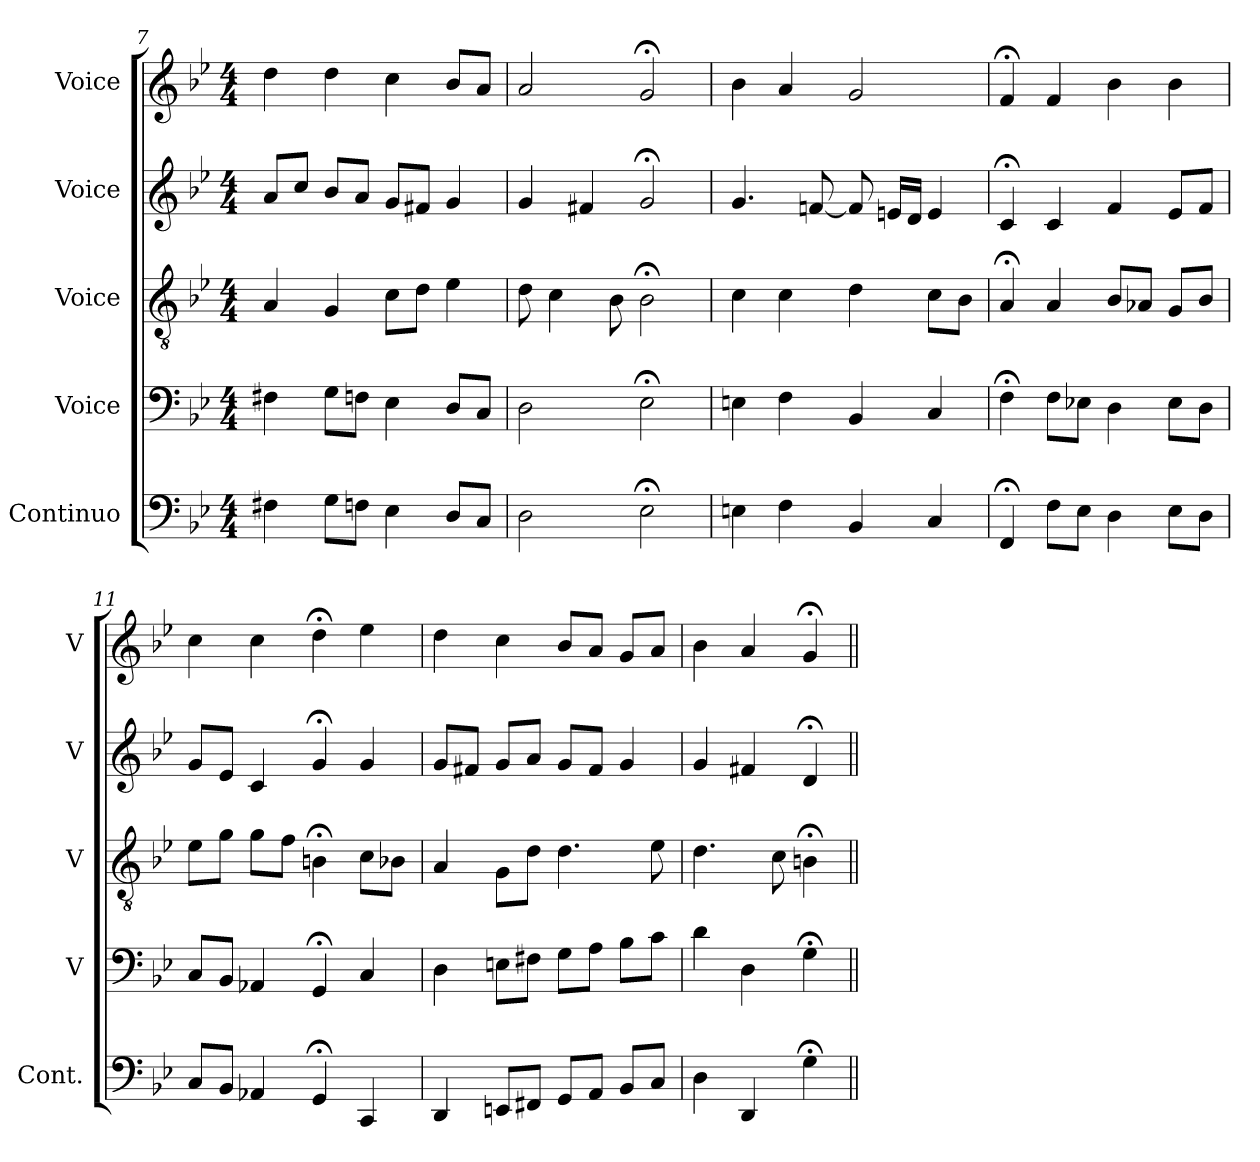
**kern	**kern	**kern	**kern	**kern
*part5	*part4	*part3	*part2	*part1
*staff5	*staff4	*staff3	*staff2	*staff1
*I"Continuo	*I"Voice	*I"Voice	*I"Voice	*I"Voice
*I'Cont.	*I'V	*I'V	*I'V	*I'V
*clefF4	*clefF4	*clefGv2	*clefG2	*clefG2
*ITrd7c12	*	*	*	*
*k[b-e-]	*k[b-e-]	*k[b-e-]	*k[b-e-]	*k[b-e-]
*M4/4	*M4/4	*M4/4	*M4/4	*M4/4
=7	=7	=7	=7	=7
4FF#X\	4F#X\	4A/	8a/L	4dd\
.	.	.	8cc/J	.
8GG\L	8G\L	4G/	8b-/L	4dd\
8FFn\J	8Fn\J	.	8a/J	.
4EE-\	4E-\	8c\L	8g/L	4cc\
.	.	8d\J	8f#X/J	.
8DD/L	8D/L	4e-\	4g/	8b-/L
8CC/J	8C/J	.	.	8a/J
=8	=8	=8	=8	=8
2DD\	2D\	8d\	4g/	2a/
.	.	4c\	.	.
.	.	.	4f#X/	.
.	.	8B-\	.	.
2EE-;<\	2E-;<\	2B-;<\	2g;</	2g;</
!!LO:PB:g=z
=9	=9	=9	=9	=9
4EEn\	4En\	4c\	4.g/	4b-\
4FF\	4F\	4c\	.	4a/
.	.	.	[8fn/	.
4BBB-/	4BB-/	4d\	8f/]	2g/
.	.	.	16en/LL	.
.	.	.	16d/JJ	.
4CC/	4C/	8c\L	4e/	.
.	.	8B-\J	.	.
=10	=10	=10	=10	=10
4FFF;</	4F;<\	4A;</	4c;</	4f;</
8FF\L	8F\L	4A/	4c/	4f/
8EE-\J	8E-X\J	.	.	.
4DD\	4D\	8B-/L	4f/	4b-\
.	.	8A-X/J	.	.
8EE-\L	8E-\L	8G/L	8e-/L	4b-\
8DD\J	8D\J	8B-/J	8f/J	.
=11	=11	=11	=11	=11
8CC/L	8C/L	8e-\L	8g/L	4cc\
8BBB-/J	8BB-/J	8g\J	8e-/J	.
4AAA-X/	4AA-X/	8g\L	4c/	4cc\
.	.	8f\J	.	.
4GGG;</	4GG;</	4Bn;<\	4g;</	4dd;<\
4CCC/	4C/	8c\L	4g/	4ee-\
.	.	8B-X\J	.	.
=12	=12	=12	=12	=12
4DDD/	4D\	4A/	8g/L	4dd\
.	.	.	8f#X/J	.
8EEEn/L	8En\L	8G\L	8g/L	4cc\
8FFF#X/J	8F#X\J	8d\J	8a/J	.
8GGG/L	8G\L	4.d\	8g/L	8b-/L
8AAA/J	8A\J	.	8f#/J	8a/J
8BBB-/L	8B-\L	.	4g/	8g/L
8CC/J	8c\J	8e-\	.	8a/J
!!LO:LB:g=z
=13	=13	=13	=13	=13
4DD\	4d\	4.d\	4g/	4b-\
4DDD/	4D\	.	4f#X/	4a/
.	.	8c\	.	.
4GG;<\	4G;<\	4Bn;<\	4d;</	4g;</
=||	=||	=||	=||	=||
*-	*-	*-	*-	*-
